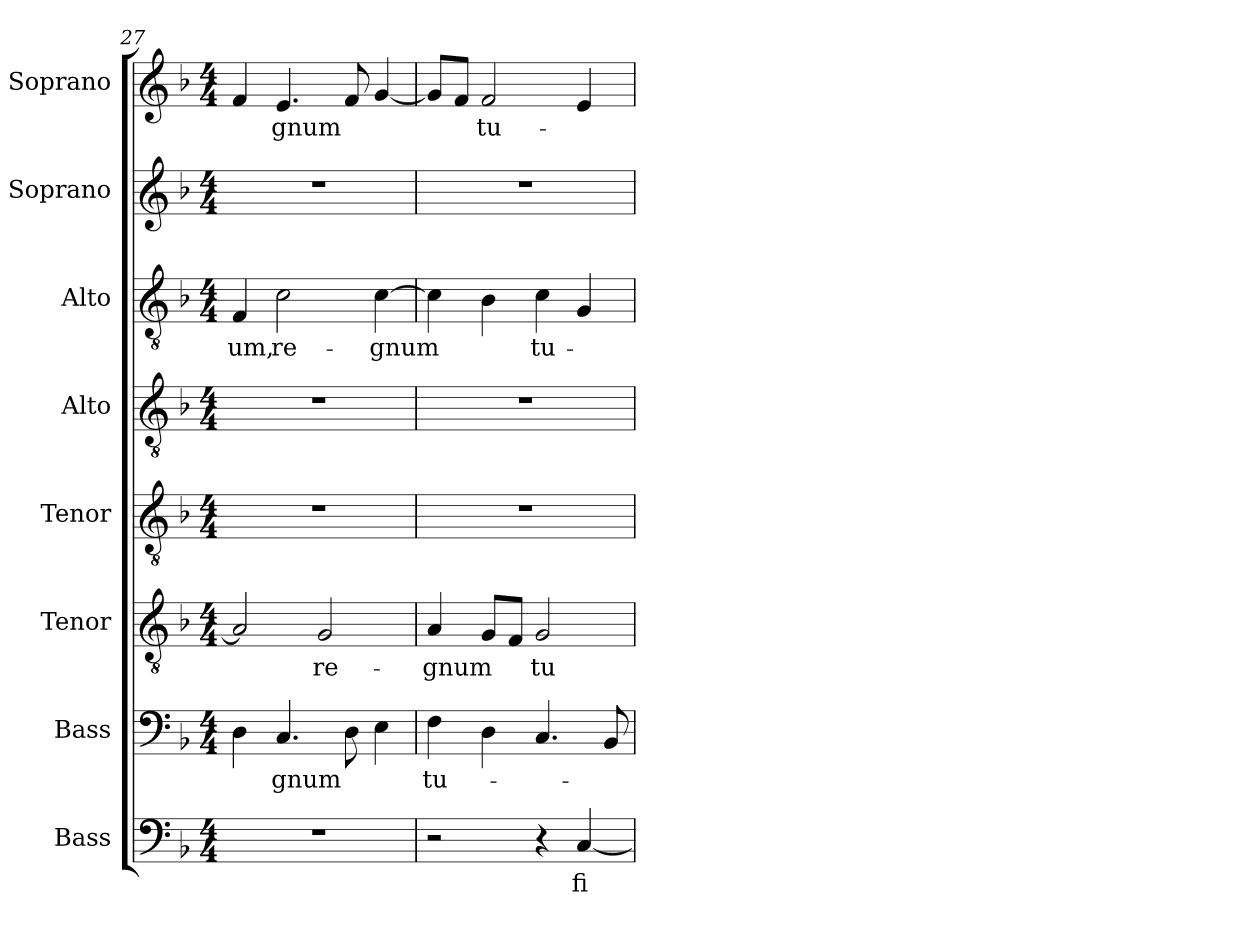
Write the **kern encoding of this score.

**kern	**text	**kern	**text	**kern	**text	**kern	**kern	**kern	**text	**kern	**kern	**text
*part8	*part8	*part7	*part7	*part6	*part6	*part5	*part4	*part3	*part3	*part2	*part1	*part1
*staff8	*staff8	*staff7	*staff7	*staff6	*staff6	*staff5	*staff4	*staff3	*staff3	*staff2	*staff1	*staff1
*I"Bass	*	*I"Bass	*	*I"Tenor	*	*I"Tenor	*I"Alto	*I"Alto	*	*I"Soprano	*I"Soprano	*
*I'B.	*	*I'B.	*	*I'T.	*	*I'T.	*I'A.	*I'A.	*	*I'S.	*I'S.	*
*clefF4	*	*clefF4	*	*clefGv2	*	*clefGv2	*clefGv2	*clefGv2	*	*clefG2	*clefG2	*
*	*	*	*	*ITrd7c12	*	*ITrd7c12	*ITrd7c12	*ITrd7c12	*	*	*	*
*k[b-]	*	*k[b-]	*	*k[b-]	*	*k[b-]	*k[b-]	*k[b-]	*	*k[b-]	*k[b-]	*
*F:	*	*F:	*	*F:	*	*F:	*F:	*F:	*	*F:	*F:	*
*M4/4	*	*M4/4	*	*M4/4	*	*M4/4	*M4/4	*M4/4	*	*M4/4	*M4/4	*
=27	=27	=27	=27	=27	=27	=27	=27	=27	=27	=27	=27	=27
!	!	!	!	!	!	!	!	!	!LO:LY:b:color=#000000	!	!	!
1r	.	4Di\	.	2AAi/]	.	1r	1r	4FFi/	-um,	1r	4fi/	.
!	!	!	!LO:LY:b:color=#000000	!	!	!	!	!	!	!	!	!
!	!	!	!	!	!	!	!	!	!LO:LY:b:color=#000000	!	!	!
!	!	!	!	!	!	!	!	!	!	!	!	!LO:LY:b:color=#000000
.	.	4.Ci/	-gnum	.	.	.	.	2Ci\	re-	.	4.ei/	-gnum
!	!	!	!	!	!LO:LY:b:color=#000000	!	!	!	!	!	!	!
.	.	.	.	2GGi/	re-	.	.	.	.	.	.	.
.	.	8Di\	.	.	.	.	.	.	.	.	8fi/	.
!	!	!	!	!	!	!	!	!	!LO:LY:b:color=#000000	!	!	!
.	.	4Ei\	.	.	.	.	.	[4Ci\	-gnum	.	[4gi/	.
=28	=28	=28	=28	=28	=28	=28	=28	=28	=28	=28	=28	=28
!	!	!	!LO:LY:b:color=#000000	!	!	!	!	!	!	!	!	!
!	!	!	!	!	!LO:LY:b:color=#000000	!	!	!	!	!	!	!
2r	.	4Fi\	tu-	4AAi/	-gnum	1r	1r	4Ci\]	.	1r	8gi/L]	.
.	.	.	.	.	.	.	.	.	.	.	8fi/J	.
!	!	!	!	!	!	!	!	!	!	!	!	!LO:LY:b:color=#000000
.	.	4Di\	.	8GGi/L	.	.	.	4BB-i\	.	.	2fi/	tu-
.	.	.	.	8FFi/J	.	.	.	.	.	.	.	.
!	!	!	!	!	!LO:LY:b:color=#000000	!	!	!	!	!	!	!
!	!	!	!	!	!	!	!	!	!LO:LY:b:color=#000000	!	!	!
4r	.	4.Ci/	.	2GGi/	tu-	.	.	4Ci\	tu-	.	.	.
!	!LO:LY:b:color=#000000	!	!	!	!	!	!	!	!	!	!	!
[4Ci/	fi-	.	.	.	.	.	.	4GGi/	.	.	4ei/	.
.	.	8BB-i/	.	.	.	.	.	.	.	.	.	.
=	=	=	=	=	=	=	=	=	=	=	=	=
*-	*-	*-	*-	*-	*-	*-	*-	*-	*-	*-	*-	*-
